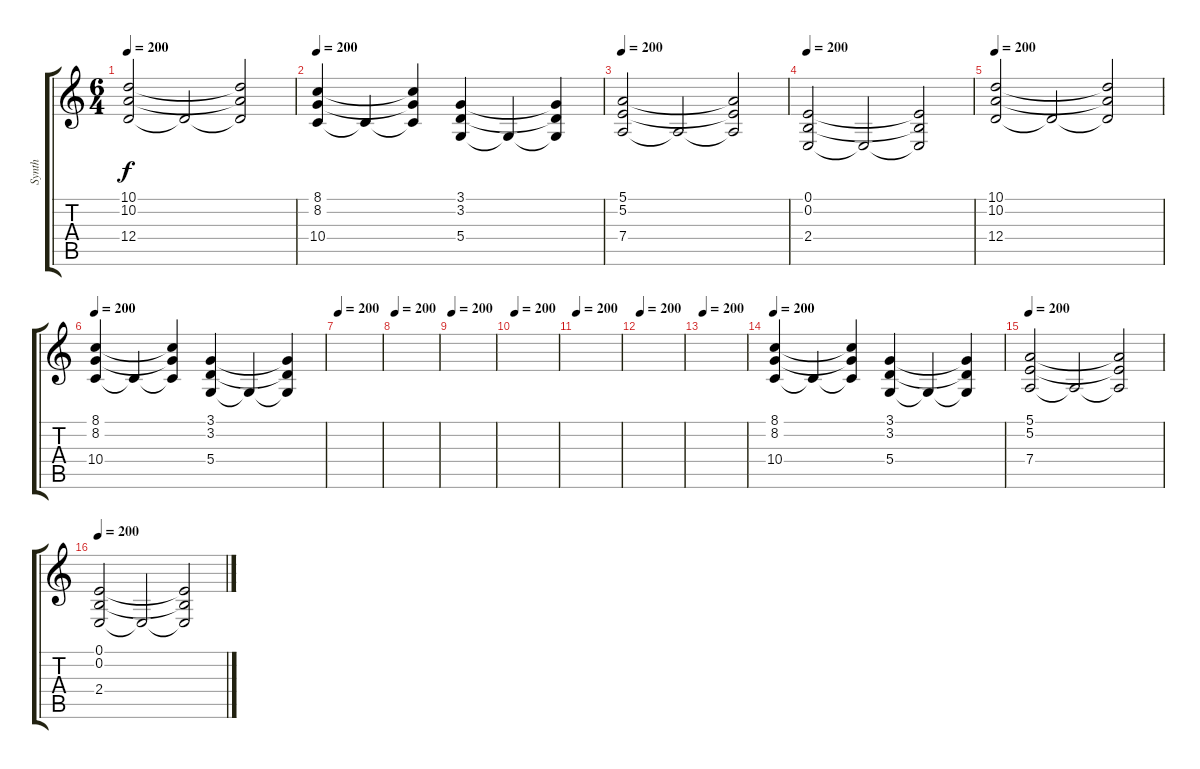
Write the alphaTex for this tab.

\track ("Synth" "Synth") {instrument stringensemble1}
\staff {score tabs}
\tuning (E4 B3 G3 D3 A2 E2) {hide}
\ts (6 4)
\tempo 200
\clef g2
\ks c
(10.1 10.2 12.4).2{dy f} 12.4{t}.2 (10.1{t} 10.2{t} 12.4{t}).2 |
\tempo 200
(8.1 8.2 10.4).4 10.4{t}.4 (8.1{t} 8.2{t} 10.4{t}).4 (3.1 3.2 5.4).4 5.4{t}.4 (3.1{t} 3.2{t} 5.4{t}).4 |
\tempo 200
(5.1 5.2 7.4).2 7.4{t}.2 (5.1{t} 5.2{t} 7.4{t}).2 |
\tempo 200
(0.1 0.2 2.4).2 2.4{t}.2 (0.1{t} 0.2{t} 2.4{t}).2 |
\tempo 200
(10.1 10.2 12.4).2 12.4{t}.2 (10.1{t} 10.2{t} 12.4{t}).2 |
\tempo 200
(8.1 8.2 10.4).4 10.4{t}.4 (8.1{t} 8.2{t} 10.4{t}).4 (3.1 3.2 5.4).4 5.4{t}.4 (3.1{t} 3.2{t} 5.4{t}).4 |
\tempo 200
|
\tempo 200
|
\tempo 200
|
\tempo 200
|
\tempo 200
|
\tempo 200
|
\tempo 200
|
\tempo 200
(8.1 8.2 10.4).4 10.4{t}.4 (8.1{t} 8.2{t} 10.4{t}).4 (3.1 3.2 5.4).4 5.4{t}.4 (3.1{t} 3.2{t} 5.4{t}).4 |
\tempo 200
(5.1 5.2 7.4).2 7.4{t}.2 (5.1{t} 5.2{t} 7.4{t}).2 |
\tempo 200
(0.1 0.2 2.4).2 2.4{t}.2 (0.1{t} 0.2{t} 2.4{t}).2
